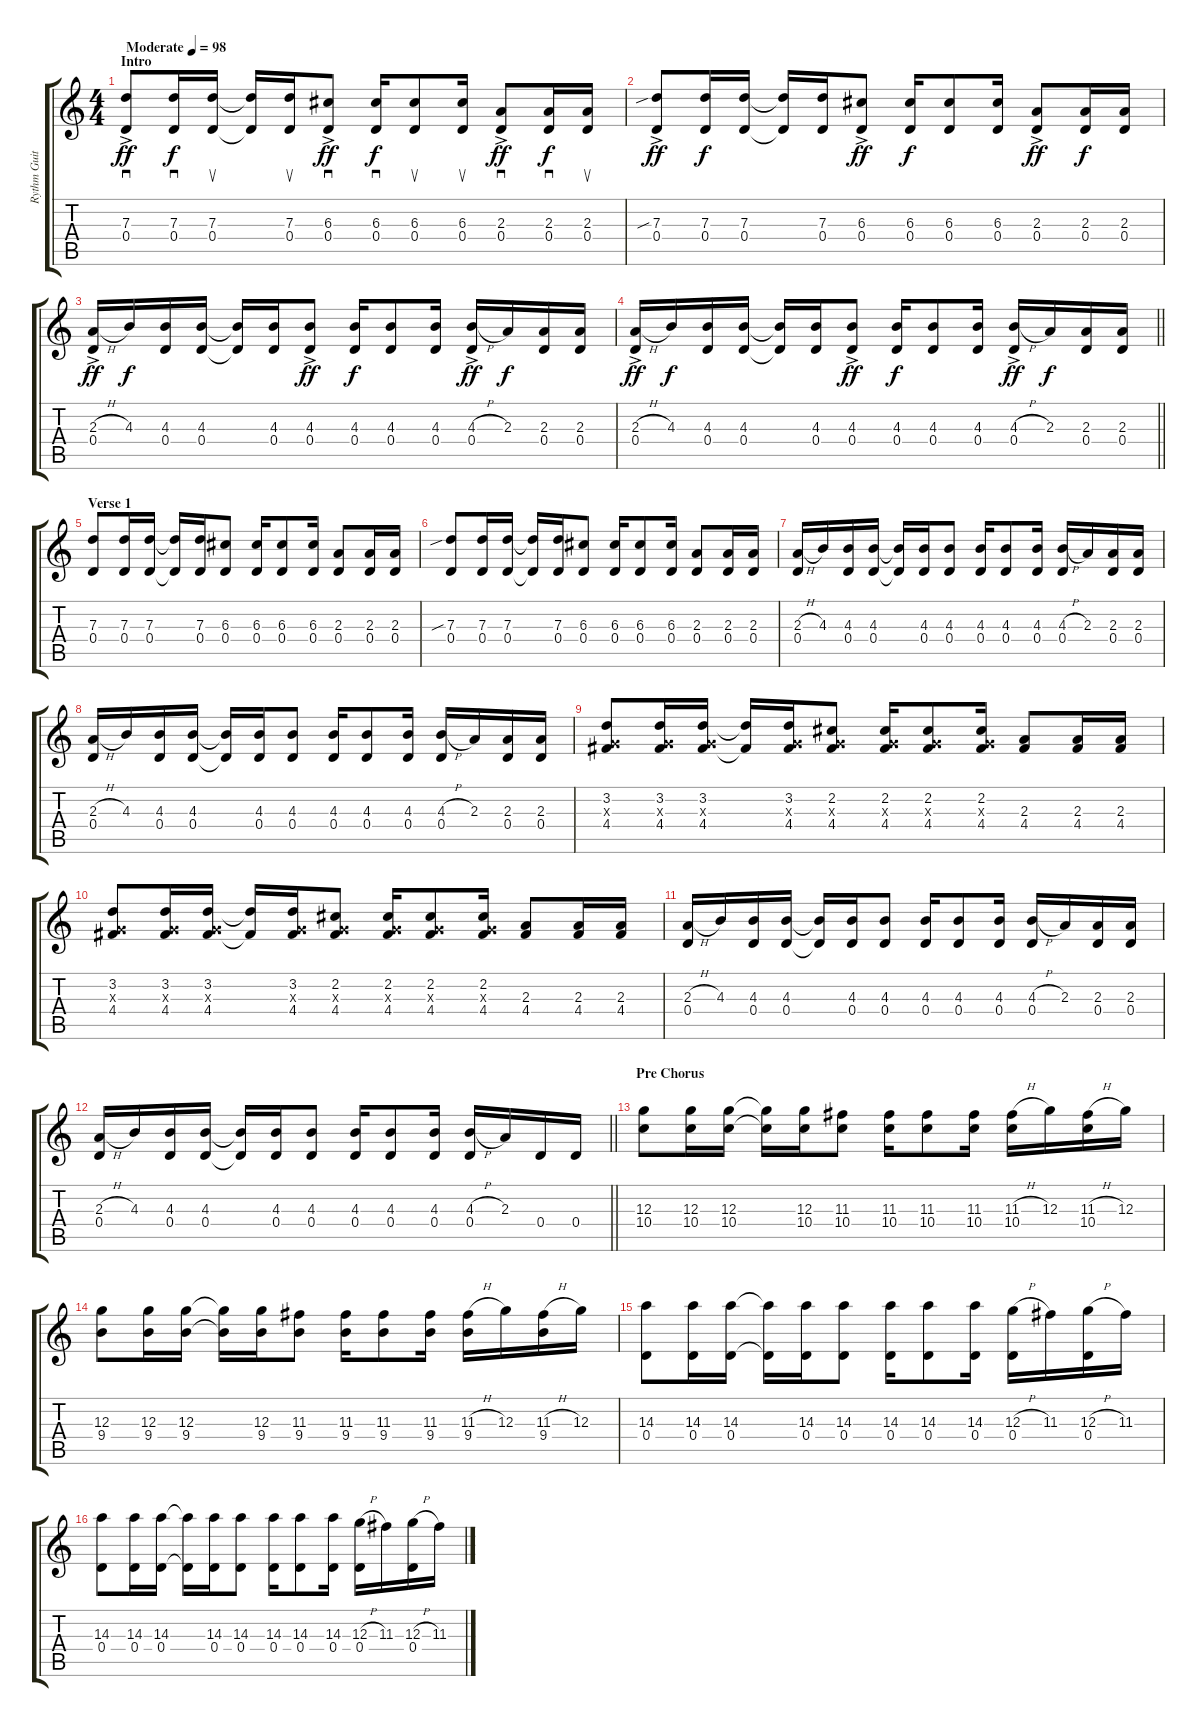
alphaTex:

\track ("Rythm Guitar1" "Rythm Guit") {instrument overdrivenguitar}
\staff {score tabs}
\tuning (E4 B3 G3 D3 A2 D2) {hide}
\ts (4 4)
\section ("" "Intro")
\tempo (98 "Moderate")
\clef g2
\ks c
(7.3{ac} 0.4).8{sd dy ff instrument overdrivenguitar} (7.3 0.4).16{sd dy f} (7.3 0.4).16{su} (7.3{t} 0.4{t}).16 (7.3 0.4).16{su} (6.3{ac} 0.4).8{sd dy ff} (6.3 0.4).16{sd dy f} (6.3 0.4).8{su} (6.3 0.4).16{su} (2.3{ac} 0.4).8{sd dy ff} (2.3 0.4).16{sd dy f} (2.3 0.4).16{su} |
(7.3{sib ac} 0.4).8{dy ff} (7.3 0.4).16{dy f} (7.3 0.4).16 (7.3{t} 0.4{t}).16 (7.3 0.4).16 (6.3{ac} 0.4).8{dy ff} (6.3 0.4).16{dy f} (6.3 0.4).8 (6.3 0.4).16 (2.3{ac} 0.4).8{dy ff} (2.3 0.4).16{dy f} (2.3 0.4).16 |
(2.3{h ac} 0.4).16{dy ff} 4.3.16{dy f} (4.3 0.4).16 (4.3 0.4).16 (4.3{t} 0.4{t}).16 (4.3 0.4).16 (4.3{ac} 0.4).8{dy ff} (4.3 0.4).16{dy f} (4.3 0.4).8 (4.3 0.4).16 (4.3{h ac} 0.4).16{dy ff} 2.3.16{dy f} (2.3 0.4).16 (2.3 0.4).16 |
\barLineRight lightlight
(2.3{h} 0.4{ac}).16{dy ff} 4.3.16{dy f} (4.3 0.4).16 (4.3 0.4).16 (4.3{t} 0.4{t}).16 (4.3 0.4).16 (4.3 0.4{ac}).8{dy ff} (4.3 0.4).16{dy f} (4.3 0.4).8 (4.3 0.4).16 (4.3{h} 0.4{ac}).16{dy ff} 2.3.16{dy f} (2.3 0.4).16 (2.3 0.4).16 |
\section ("" "Verse 1")
(7.3 0.4).8 (7.3 0.4).16 (7.3 0.4).16 (7.3{t} 0.4{t}).16 (7.3 0.4).16 (6.3 0.4).8 (6.3 0.4).16 (6.3 0.4).8 (6.3 0.4).16 (2.3 0.4).8 (2.3 0.4).16 (2.3 0.4).16 |
(7.3{sib} 0.4).8 (7.3 0.4).16 (7.3 0.4).16 (7.3{t} 0.4{t}).16 (7.3 0.4).16 (6.3 0.4).8 (6.3 0.4).16 (6.3 0.4).8 (6.3 0.4).16 (2.3 0.4).8 (2.3 0.4).16 (2.3 0.4).16 |
(2.3{h} 0.4).16 4.3.16 (4.3 0.4).16 (4.3 0.4).16 (4.3{t} 0.4{t}).16 (4.3 0.4).16 (4.3 0.4).8 (4.3 0.4).16 (4.3 0.4).8 (4.3 0.4).16 (4.3{h} 0.4).16 2.3.16 (2.3 0.4).16 (2.3 0.4).16 |
(2.3{h} 0.4).16 4.3.16 (4.3 0.4).16 (4.3 0.4).16 (4.3{t} 0.4{t}).16 (4.3 0.4).16 (4.3 0.4).8 (4.3 0.4).16 (4.3 0.4).8 (4.3 0.4).16 (4.3{h} 0.4).16 2.3.16 (2.3 0.4).16 (2.3 0.4).16 |
(3.2 0.3{x} 4.4).8 (3.2 0.3{x} 4.4).16 (3.2 0.3{x} 4.4).16 (3.2{t} 4.4{t}).16 (3.2 0.3{x} 4.4).16 (2.2 0.3{x} 4.4).8 (2.2 0.3{x} 4.4).16 (2.2 0.3{x} 4.4).8 (2.2 0.3{x} 4.4).16 (2.3 4.4).8 (2.3 4.4).16 (2.3 4.4).16 |
(3.2 0.3{x} 4.4).8 (3.2 0.3{x} 4.4).16 (3.2 0.3{x} 4.4).16 (3.2{t} 4.4{t}).16 (3.2 0.3{x} 4.4).16 (2.2 0.3{x} 4.4).8 (2.2 0.3{x} 4.4).16 (2.2 0.3{x} 4.4).8 (2.2 0.3{x} 4.4).16 (2.3 4.4).8 (2.3 4.4).16 (2.3 4.4).16 |
(2.3{h} 0.4).16 4.3.16 (4.3 0.4).16 (4.3 0.4).16 (4.3{t} 0.4{t}).16 (4.3 0.4).16 (4.3 0.4).8 (4.3 0.4).16 (4.3 0.4).8 (4.3 0.4).16 (4.3{h} 0.4).16 2.3.16 (2.3 0.4).16 (2.3 0.4).16 |
\barLineRight lightlight
(2.3{h} 0.4).16 4.3.16 (4.3 0.4).16 (4.3 0.4).16 (4.3{t} 0.4{t}).16 (4.3 0.4).16 (4.3 0.4).8 (4.3 0.4).16 (4.3 0.4).8 (4.3 0.4).16 (4.3{h} 0.4).16 2.3.16 0.4.16 0.4.16 |
\section ("" "Pre Chorus")
(12.3 10.4).8 (12.3 10.4).16 (12.3 10.4).16 (12.3{t} 10.4{t}).16 (12.3 10.4).16 (11.3 10.4).8 (11.3 10.4).16 (11.3 10.4).8 (11.3 10.4).16 (11.3{h} 10.4).16 12.3.16 (11.3{h} 10.4).16 12.3.16 |
(12.3 9.4).8 (12.3 9.4).16 (12.3 9.4).16 (12.3{t} 9.4{t}).16 (12.3 9.4).16 (11.3 9.4).8 (11.3 9.4).16 (11.3 9.4).8 (11.3 9.4).16 (11.3{h} 9.4).16 12.3.16 (11.3{h} 9.4).16 12.3.16 |
(14.3 0.4).8 (14.3 0.4).16 (14.3 0.4).16 (14.3{t} 0.4{t}).16 (14.3 0.4).16 (14.3 0.4).8 (14.3 0.4).16 (14.3 0.4).8 (14.3 0.4).16 (12.3{h} 0.4).16 11.3.16 (12.3{h} 0.4).16 11.3.16 |
(14.3 0.4).8 (14.3 0.4).16 (14.3 0.4).16 (14.3{t} 0.4{t}).16 (14.3 0.4).16 (14.3 0.4).8 (14.3 0.4).16 (14.3 0.4).8 (14.3 0.4).16 (12.3{h} 0.4).16 11.3.16 (12.3{h} 0.4).16 11.3.16
